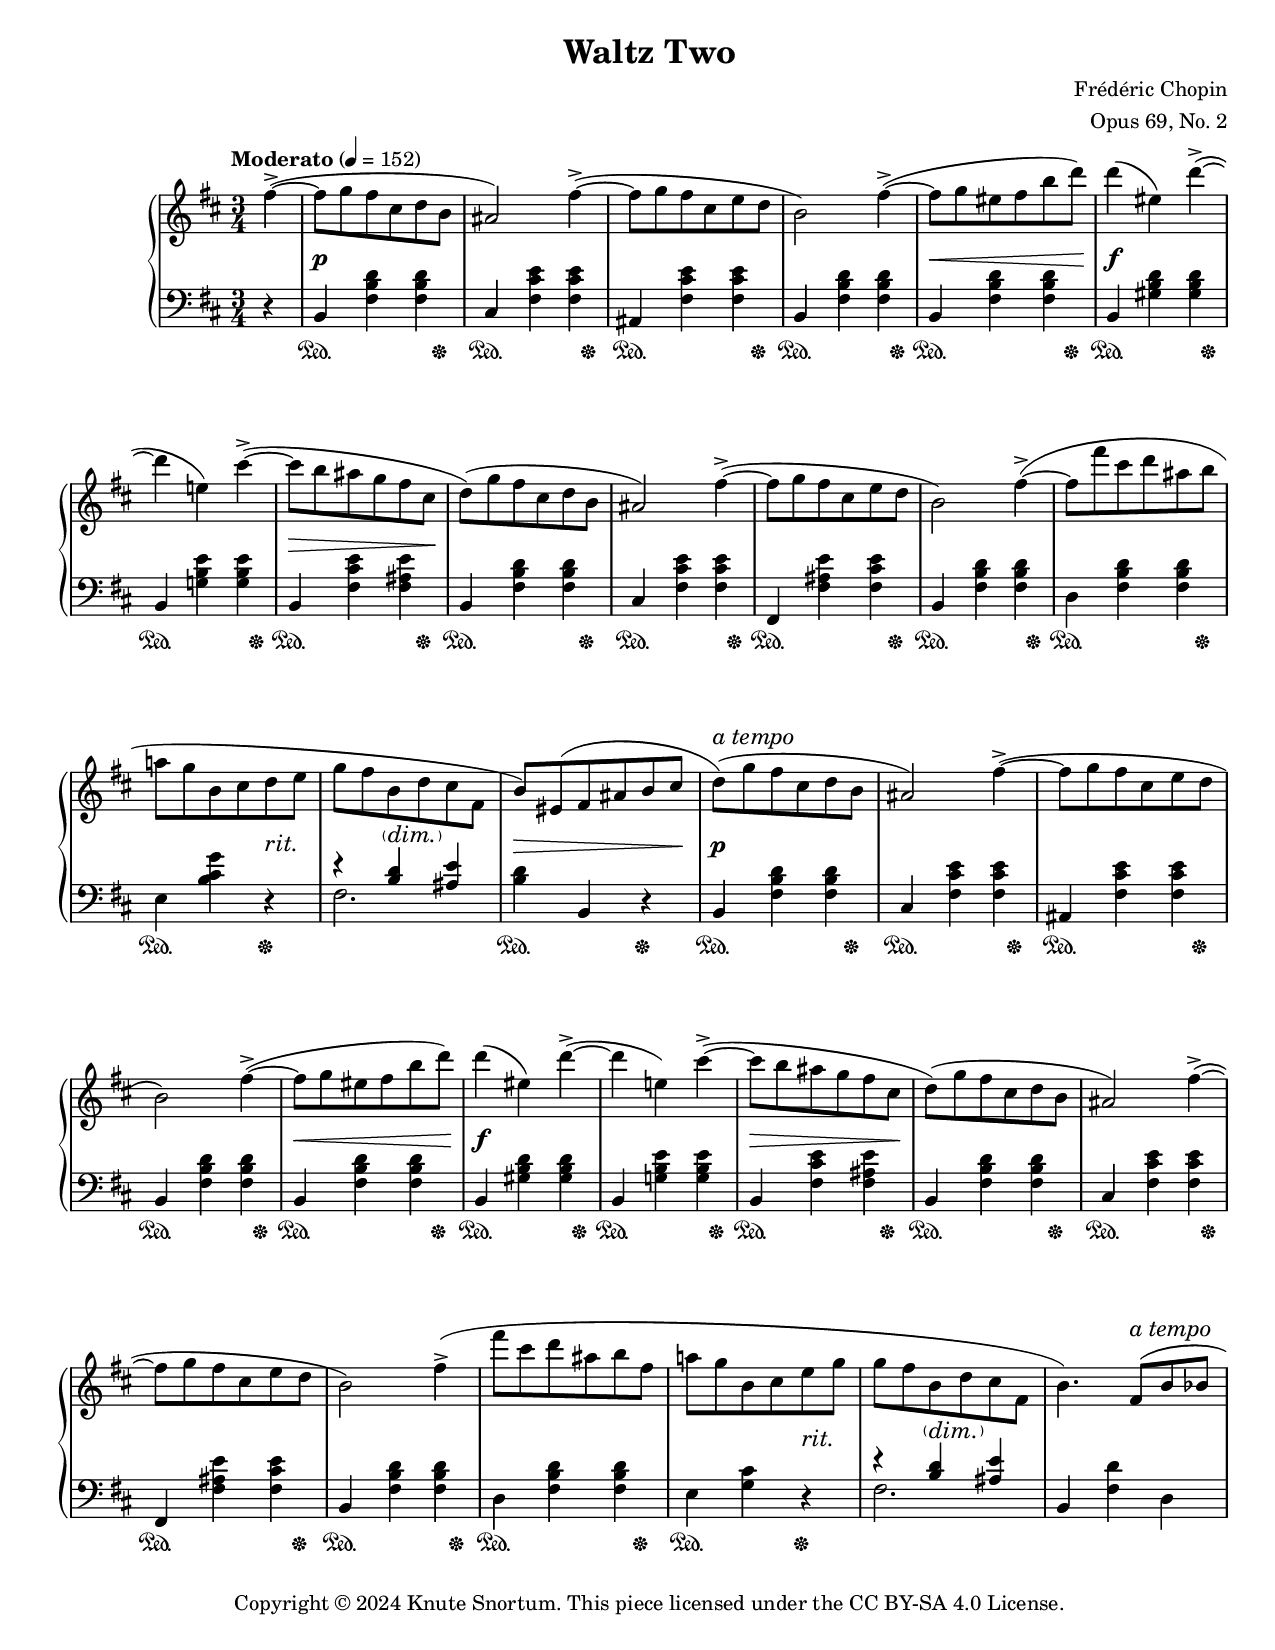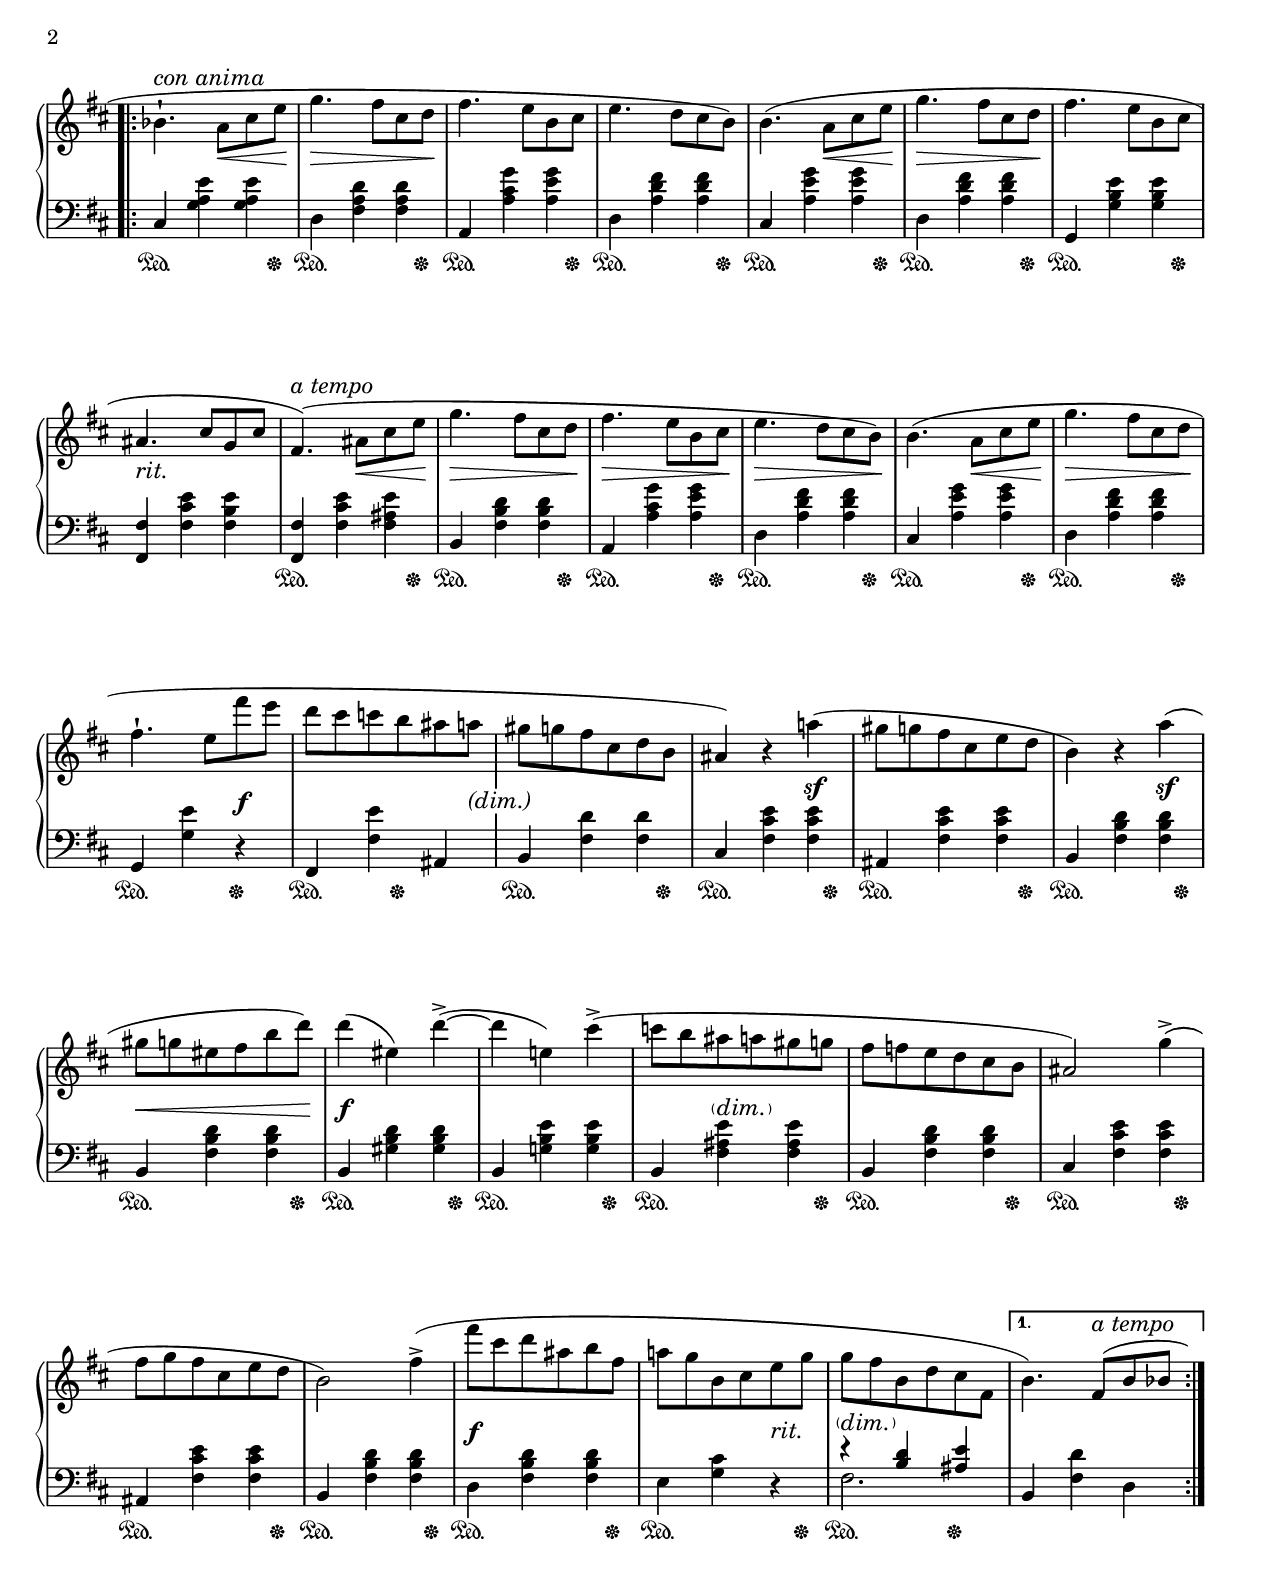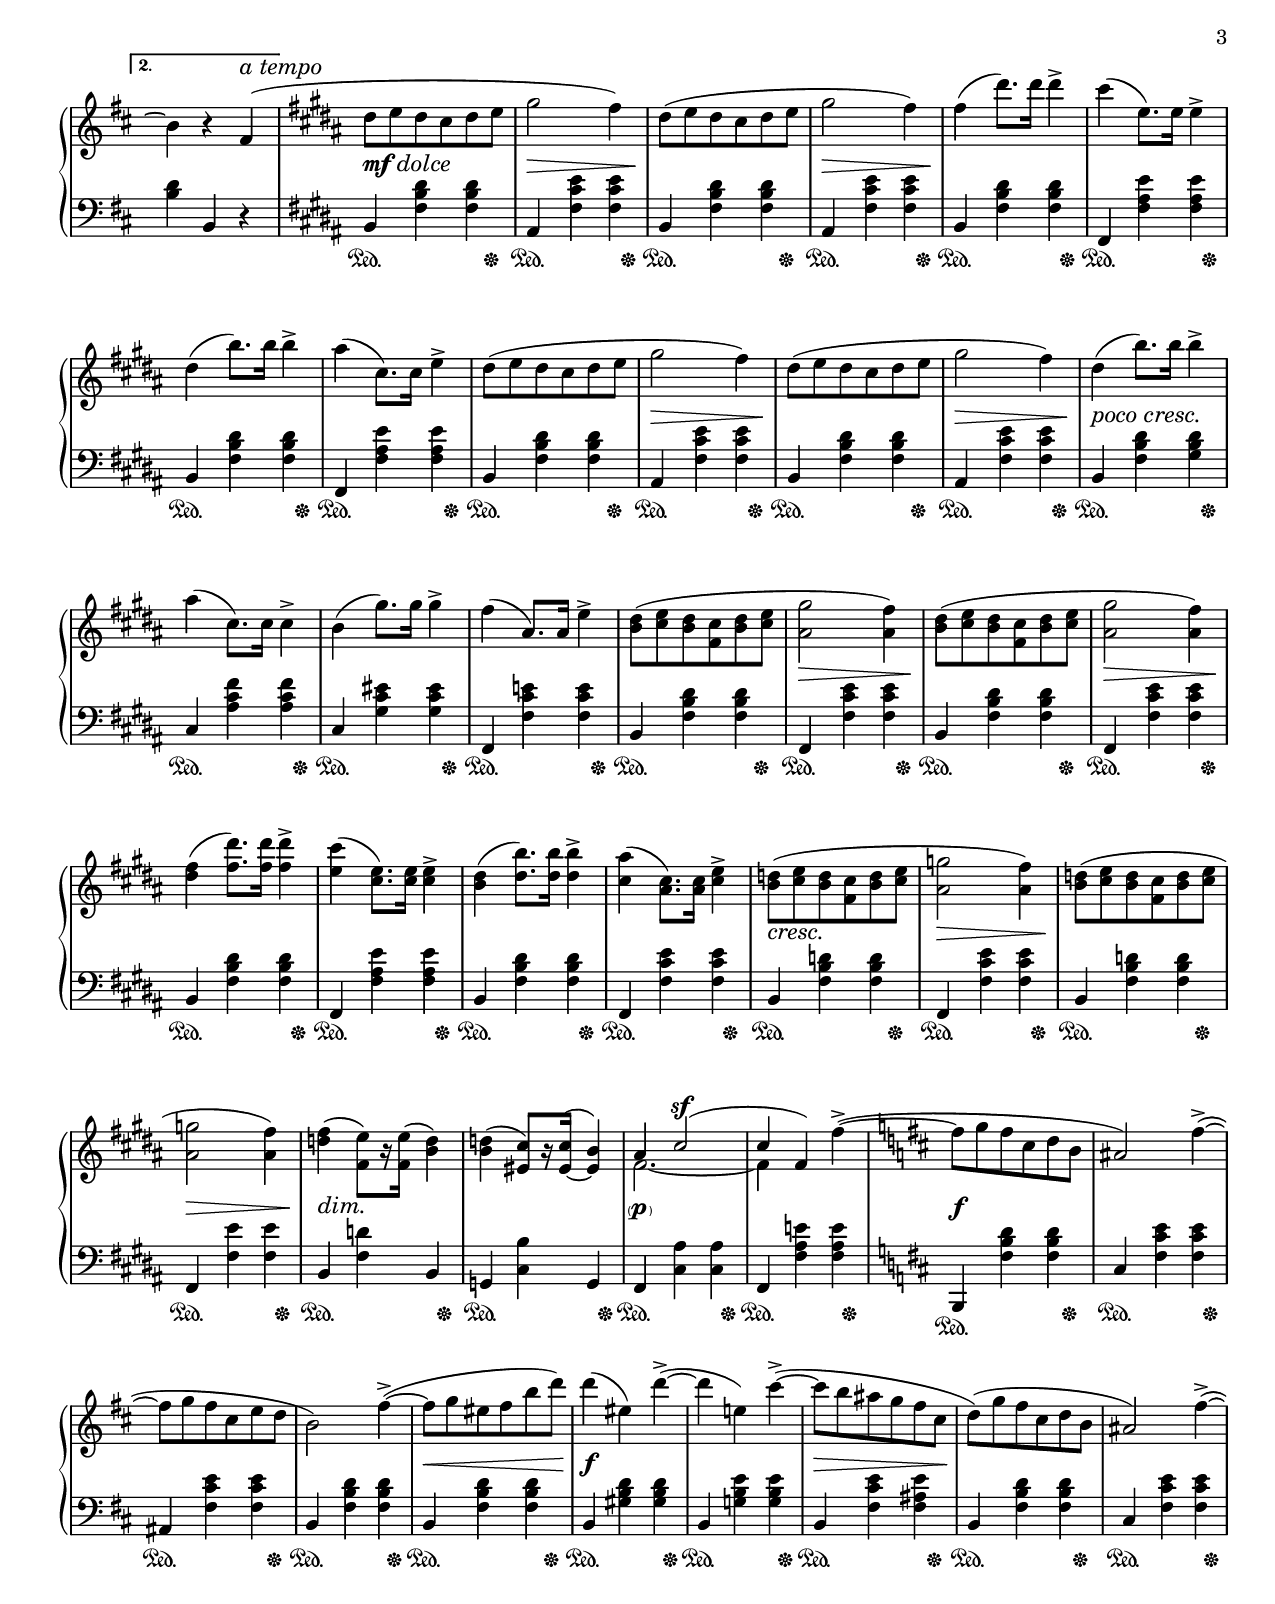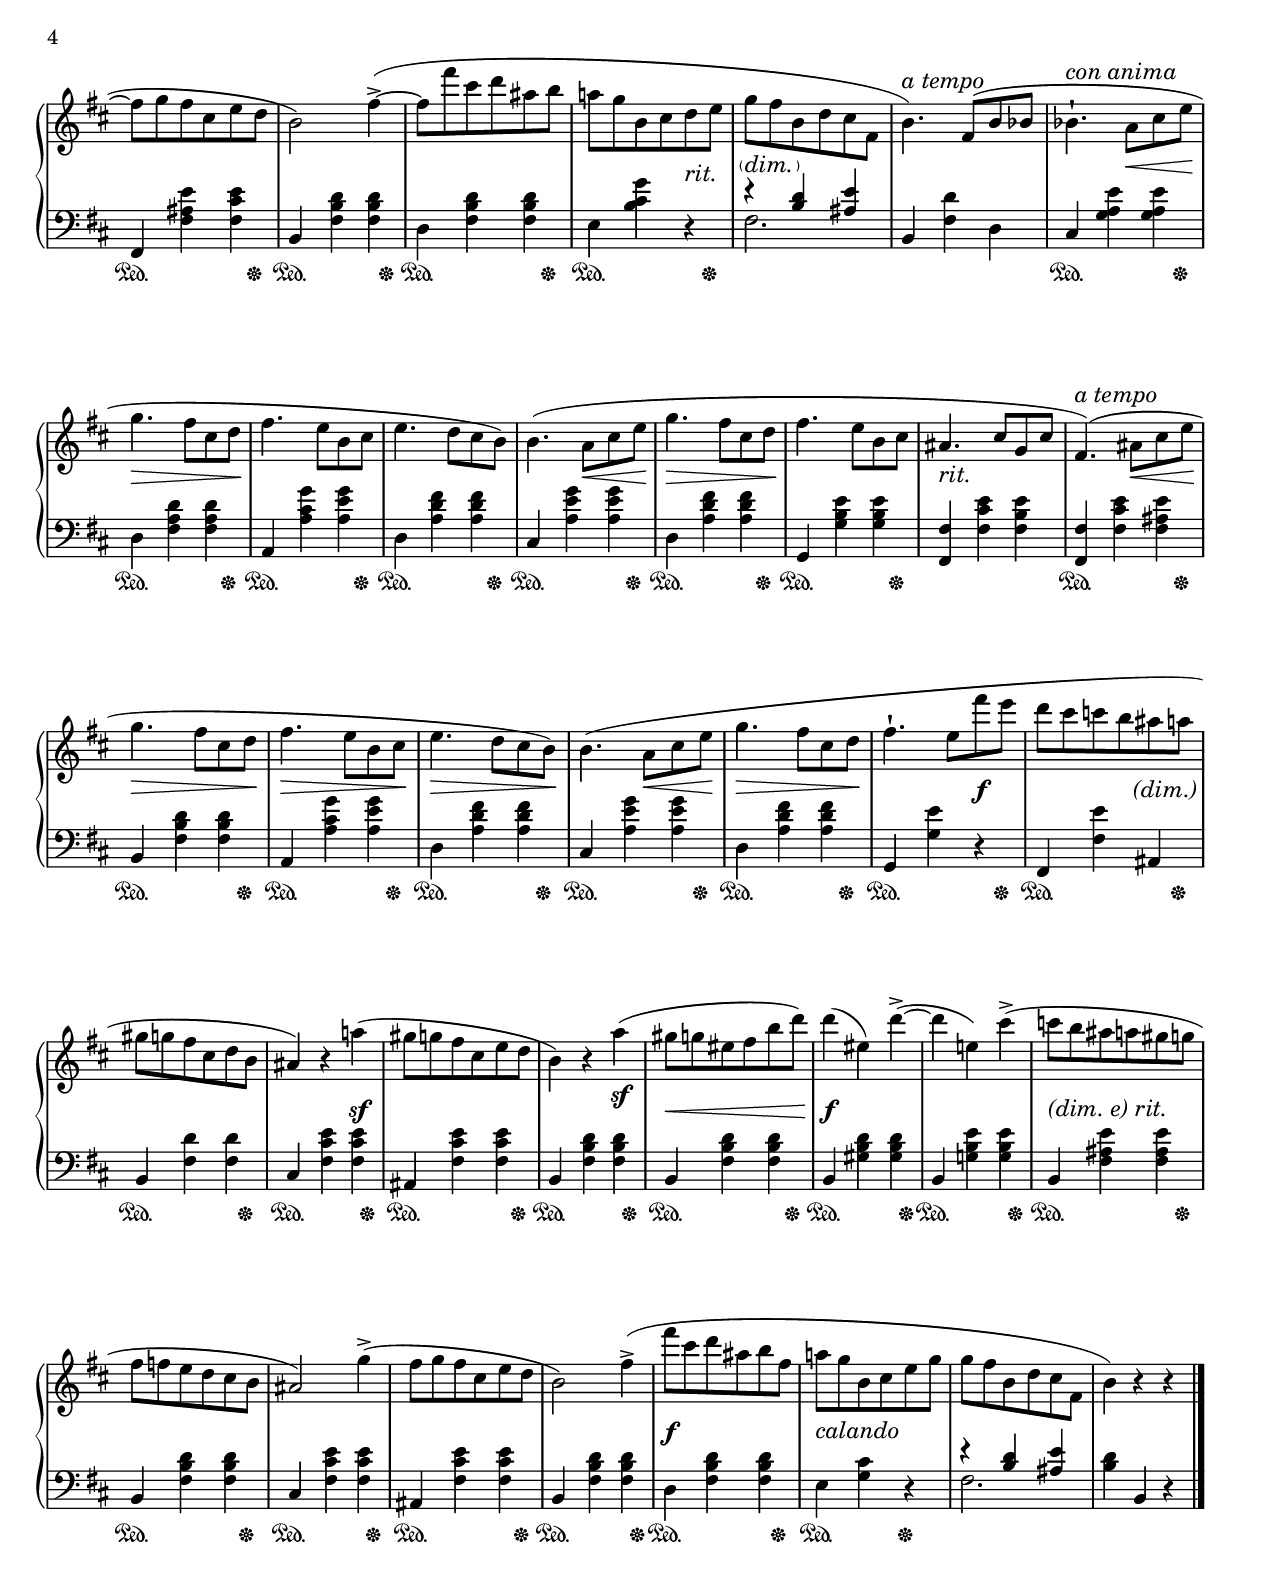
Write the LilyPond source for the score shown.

\version "2.24.0"

\version "2.24.0"

#(set-global-staff-size 18)

\header {
  title = ##f
  composer = ##f
  opus = ##f
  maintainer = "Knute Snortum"
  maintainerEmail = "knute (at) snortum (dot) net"
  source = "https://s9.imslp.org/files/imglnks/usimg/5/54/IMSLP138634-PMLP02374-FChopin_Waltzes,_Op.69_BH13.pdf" % SrcA
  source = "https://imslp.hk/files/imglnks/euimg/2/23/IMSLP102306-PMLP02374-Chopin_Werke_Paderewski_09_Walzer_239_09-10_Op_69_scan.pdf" % Urtext
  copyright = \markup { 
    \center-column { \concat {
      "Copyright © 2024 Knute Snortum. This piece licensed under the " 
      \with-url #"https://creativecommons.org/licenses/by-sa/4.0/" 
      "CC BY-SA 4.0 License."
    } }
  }
}

\paper {
  ragged-right = ##f
  ragged-last-bottom = ##f
  min-systems-per-page = 5

  system-system-spacing =
    #'((basic-distance . 8) 
       (minimum-distance . 4)
       (padding . 2)
       (stretchability . 60)) % defaults: 12, 8, 1, 60

  last-bottom-spacing = 
    #'((basic-distance . 6)
       (minimum-distance . 4)
       (padding . 3)
       (stretchability . 30)) % defaults 1, 0, 1, 30
    
  top-system-spacing.minimum-distance = 10
    
  #(set-paper-size "letter")
  
  two-sided = ##t
  inner-margin = 12\mm
  outer-margin = 8\mm
    
  tocTitleMarkup = \markup \huge \bold \column {
    \fill-line { "Table of Contents" }
    \hspace #1
  }
  tocItemMarkup = \tocItemWithDotsMarkup
  print-all-headers = ##t
}

\layout {
  \context {
    \Score
    \omit BarNumber
    \override Slur.details.free-head-distance = 0.5
  }
  \context {
    \Voice
    \override Tie.minimum-length = 3
    \override Slur.minimum-length = 3
  }
  % Helps keep dynamics from intersecting the span bar line.
  \context { 
    \Dynamics
    \consists Pure_from_neighbor_engraver
    \remove Bar_engraver
  }
}

% Better dynamic performance
\midi {
  \context {
    \Staff
    \consists "Dynamic_performer"
  }
  \context {
    \Voice
    \remove "Dynamic_performer"
  }
  \context {
    \Score
    midiMinimumVolume = #0.20
    midiMaximumVolume = #0.99
  }  
}

%...+....1....+....2....+....3....+....4....+....5....+....6....+....7....+....

\version "2.24.0"
\language "english"

\version "2.24.0"

%
% Scheme functions
%

makeSpanner =
#(define-music-function (mrkup) (markup?)
  #{
    \override TextSpanner.bound-details.left.text = #mrkup
    \override TextSpanner.bound-details.left.stencil-align-dir-y = 0.25
    \override TextSpanner.bound-details.left-broken.text = ##f
  #})

%
% Redefine
%

staffUp   = \change Staff = "upper"
staffDown = \change Staff = "lower"

sd = \sustainOn
su = \sustainOff

hideNoteHead = \once {
  \omit Stem
  \omit Dots
  \omit Flag
  \hideNotes
  \override NoteColumn.ignore-collision = ##t
}

tupletOff = {
  \omit TupletNumber
  \omit TupletBracket
}
tupletOn = {
  \undo \omit TupletNumber
  \undo \omit TupletBracket
}

underSlur = \tweak outside-staff-priority ##f \etc

pocoAPocoCresc = 
  \makeSpanner \markup \large \italic \whiteout \pad-markup #0.25 
  "poco a poco cresc."

%
% Markup
%

calando = \markup \large \italic calando
rit = \markup \large \italic rit.
dimParen = \markup \large \italic \whiteout \pad-markup #0.25 (dim.)
dimERit = \markup \large \italic "(dim. e) rit."
ten = \markup \large \italic ten.
dolce = \markup \large \italic dolce
aTempo = \markup \large \italic "a tempo"
conAmina = \markup \large \italic "con anima"
conForza = \markup \large \italic "con forza"
pocoCresc = \markup \large \italic "poco cresc."
pConEspressione = 
  \markup { \dynamic p \large \italic \whiteout "con espressione" } 
mfDolce = \markup { \dynamic mf \large \italic dolce }


%%% Positions and shapes %%%

slurShapeA = \shape #'((0 . -1) (0 . 1) (0 . 0) (0 . -2)) \etc
slurShapeB = \shape #'((0 . 0) (0 . 0) (2 . 0) (2 . 0)) \etc
slurShapeC = \shape #'((-1 . 1) (-1 . 1) (0 . 1) (0 . 1)) \etc
slurShapeD = \shape #'((0 . -1) (0 . 0) (0 . 0) (0 . -1)) \etc
slurShapeE = \shape #'(
                        ((0 . 2.5) (0 . 2) (0 . 0) (0 . 0))
                        ((0 . 0) (0 . 0) (0 . 0) (0 . 0))
                        ) \etc

%%% Music %%%

global = {
  \time 3/4
  \key b \minor
}

rightHand = \relative {
  \global
  \partial 4 fs''4->~( |
  fs8 g fs cs d b |
  as2) fs'4->~( |
  fs8 g fs cs e d |
  b2) fs'4->~( |
  fs8 g es fs b d) |
  d4( es,) d'->(~ |
  d4 e,!) cs'->(~ |
  cs8 b as g fs cs |
  
  \barNumberCheck 9
  d8)( g fs cs d b |
  as2) fs'4->~( |
  fs8 g fs cs e d |
  b2) fs'4->(~ |
  fs8 fs' cs d as b |
  a!8 g b, cs d e |
  g8 fs b, d cs fs, |
  b8) es,( fs as b cs |
  
  \barNumberCheck 17
  d8)(^\aTempo g fs cs d b |
  % like 2
  as2) fs'4->~( |
  fs8 g fs cs e d |
  b2) fs'4->~( |
  fs8 g es fs b d) |
  d4( es,) d'->(~ |
  d4 e,!) cs'->(~ |
  cs8 b as g fs cs |
  
  \barNumberCheck 25
  d8)( g fs cs d b |
  as2) fs'4->~( |
  fs8 g fs cs e d |
  b2) fs'4->-\slurShapeA ( |
  fs'8 cs d as b fs |
  a!8 g b, cs e g |
  g8 fs b, d cs fs, |
  b4.) fs8(^\aTempo b bf |
  
  \barNumberCheck 33
  % repeat volta in Urtext
  \repeat volta 2 {
    bf4.-!^\conAmina a8 cs e |
    g4. fs8 cs d |
    fs4. e8 b cs |
    e4. d8 cs b) |
    b4.( a8 cs e |
    g4. fs8 cs d |
    fs4. e8 b cs |
    as4. cs8 g cs |
    
    \barNumberCheck 41
    fs,4.)(^\aTempo as8 cs e |
    g4. fs8 cs d |
    fs4. e8 b cs |
    e4. d8 cs b) |
    b4.( a8 cs e |
    g4. fs8 cs d | 
    fs4.-! e8 fs' e | 
    d cs c b as a |
    
    \barNumberCheck 49
    gs g fs cs d b | 
    as4) r a'!( |
    gs8 g fs cs e d |
    b4) r a'( |
    gs8 g es fs b d) |
    d4( es,) d'->(~ |
    d4 e,!) cs'->( |
    c8 b as a gs g |
    
    \barNumberCheck 57
    fs8 f e d cs b |
    as2) g'4->( |
    fs8 g fs cs e d |
    b2) fs'4->-\slurShapeA ( |
    fs'8 cs d as b fs |
    a!8 g b, cs e g |
    g8 fs b, d cs fs, |
    \alternative {
      { b4.) fs8-\slurShapeB ^(^\aTempo b bf) | }
      { b4-\slurShapeC \repeatTie r fs(^\aTempo }
    }
  }
  
  \barNumberCheck 66
  \key b \major
  ds'8 e ds cs ds e |
  gs2 fs4) |
  ds8( e ds cs ds e |
  gs2 fs4) |
  fs4( ds'8.) ds16 ds4-> |
  cs4( e,8.) e16 e4-> |
  ds4( b'8.) b16 b4-> |
  as4( cs,8.) cs16 e4-> |
  
  \barNumberCheck 74
  ds8( e ds cs ds e |
  gs2 fs4) |
  ds8( e ds cs ds e |
  gs2 fs4) |
  ds4( b'8.) b16 b4-> |
  as4( cs,8.) cs16 cs4-> |
  b4( gs'8.) gs16 gs4-> |
  fs4( as,8.) as16 e'4-> |
  
  \barNumberCheck 82
  <b ds>8( <cs e> <b ds> <fs cs'> <b ds> <cs e> |
  <as gs'>2 <as fs'>4) |
  <b ds>8( <cs e> <b ds> <fs cs'> <b ds> <cs e> |
  <as gs'>2 <as fs'>4) |
  <ds fs>4( <fs ds'>8.) q16 q4-> |
  <e cs'>4( <cs e>8.) q16 q4-> |
  <b ds>4( <ds b'>8.) q16 q4-> |
  <cs as'>4( <as cs>8.) q16 <cs e>4-> |
  
  \barNumberCheck 90
  <b d>8( <cs e> <b d> <fs cs'> <b d> <cs e> |
  <as g'>2 <as fs'>4) |
  <b d>8( <cs e> <b d> <fs cs'> <b d> <cs e> |
  <as g'>2 <as fs'>4) |
  <d fs>4( <fs, e'>8[) r16 q16]( <b d>4) |
  <b d>4( <es,cs'>8[) r16 q]^(~ <es b'>4) |
  << { as4 cs2(^\sf | cs4 fs,) } \\ { fs2.~ | fs4 s4 } >> fs'->(~ |
  
  \barNumberCheck 98
  \key b \minor
  fs8 g fs cs d b |
  % like 2
  as2) fs'4->~( |
  fs8 g fs cs e d |
  b2) fs'4->~( |
  fs8 g es fs b d) |
  d4( es,) d'->(~ |
  d4 e,!) cs'->(~ |
  cs8 b as g fs cs |
  
  \barNumberCheck 106
  % like 9
  d8)( g fs cs d b |
  as2) fs'4->~( |
  fs8 g fs cs e d |
  b2) fs'4->-\slurShapeA (~ |
  fs8 fs' cs d as b |
  a!8 g b, cs d e |
  g8 fs b, d cs fs, |
  b4.)^\aTempo fs8( b bf |
  
  \barNumberCheck 114
  % like 33
  bf4.-!^\conAmina a8 cs e |
  g4. fs8 cs d |
  fs4. e8 b cs |
  e4. d8 cs b) |
  b4.-\slurShapeD ( a8 cs e |
  g4. fs8 cs d |
  fs4. e8 b cs |
  as4. cs8 g cs |
  
  \barNumberCheck 122
  % like 41
  fs,4.)-\slurShapeE (^\aTempo as8 cs e |
  g4. fs8 cs d |
  fs4. e8 b cs |
  e4. d8 cs b) |
  b4.( a8 cs e |
  g4. fs8 cs d |
  fs4.-! e8 fs' e |
  d cs c b as a |
  
  \barNumberCheck 130
  % like 49
  gs g fs cs d b |
  as4) r a'!( |
  gs8 g fs cs e d |
  b4) r a'( |
  gs8 g es fs b d) |
  d4( es,) d'->(~ |
  d4 e,!) cs'->( |
  c8 b as a gs g |
  
  \barNumberCheck 138
  % like 57
  fs8 f e d cs b |
  as2) g'4->( |
  fs8 g fs cs e d |
  b2) fs'4->-\slurShapeA ( |
  fs'8 cs d as b fs |
  a!8 g b, cs e g |
  g8 fs b, d cs fs, |
  b4) r r |
  \bar "|."
}

leftHand = \relative {
  \global
  \clef bass
  \partial 4 r4 |
  b,4 <fs' b d> q |
  cs4 <fs cs' e> q |
  % beats 2 and 3, cs in chord, not as, Urtext
  as,4 <fs' cs' e> q |
  b,4 <fs' b d> q |
  b,4 <fs' b d> q |
  b,4 <gs' b d> q |
  b,4 <g'! b e> q |
  b,4 <fs' cs' e> <fs as e'> |
  
  \barNumberCheck 9
  b,4 <fs' b d> q |
  cs4 <fs cs' e> q |
  fs,4 <fs' as e'> <fs cs' e> |
  b,4 <fs' b d> q |
  d4 <fs b d> q |
  e4 <b' cs g'> r |
  << { r4 <b d> <as e'> } \\ { fs2. } >> |
  <b d>4 b, r |
  
  \barNumberCheck 17
  % almost like 1
  b4 <fs' b d> q |
  cs4 <fs cs' e> q |
  % beat 3, cs in chord, not as, Urtext
  as,4 <fs' cs' e> q  |
  b,4 <fs' b d> q |
  b,4 <fs' b d> q |
  b,4 <gs' b d> q |
  b,4 <g'! b e> q |
  b,4 <fs' cs' e> <fs as e'> |
  
  \barNumberCheck 25
  b,4 <fs' b d> q |
  cs4 <fs cs' e> q |
  fs,4 <fs' as e'> <fs cs' e> |
  b,4 <fs' b d> q |
  d4 <fs b d> q |
  e4 <g cs> r |
  << { r4 <b d> <as e'> } \\ { fs2. } >> |
  b,4 <fs' d'> d |
  
  \barNumberCheck 33
  \repeat volta 2 {
    cs4 <g' a e'> q |
    d4 <fs a d> q |
    % beat 3, cs in chord, not as, Urtext
    a,4 <a' cs g'> <a e' g> |
    d,4 <a' d fs> q |
    cs,4 <a' e' g> q |
    d,4 <a' d fs> q |
    g,4 <g' b e> q |
    <fs, fs'>4 <fs' cs' e> <fs b e> |
    
    \barNumberCheck 41
    <fs, fs'>4 <fs' cs' e> <fs as e'> |
    b,4 <fs' b d> q |
    % beat 3, cs in chord, not as, Urtext
    a,4 <a' cs g'> <a e' g> |
    d,4 <a' d fs> q |
    cs,4 <a' e' g> q |
    d,4 <a' d fs> q |
    g,4 <g' e'> r |
    fs,4 <fs' e'> as, |
    
    \barNumberCheck 49
    b4 <fs' d'> q |
    cs4 <fs cs' e> q |
    as,4 <fs' cs' e> q |
    b,4 <fs' b d> q |
    b,4 <fs' b d> q |
    b,4 <gs' b d> q |
    b,4 <g'! b e> q |
    b,4 <fs' as e'> q |
    
    \barNumberCheck 57
    b,4 <fs' b d> q |
    cs4 <fs cs' e> q |
    as,4 <fs' cs' e> q |
    b,4 <fs' b d> q |
    d4 <fs b d> q |
    e4 <g cs> r |
    << { r4 <b d> <as e'> } \\ { fs2. } >> |
    \alternative {
      { b,4 <fs' d'> d | }
      { <b' d> b, r }
    }
  }
  
  \barNumberCheck 66
  \key b \major
  b4 <fs' b ds> q |
  as,4 <fs' cs' e> q |
  b,4 <fs' b ds> q |
  as,4 <fs' cs' e> q |
  b,4 <fs' b ds> q |
  fs,4 <fs' as e'> q |
  b,4 <fs' b ds> q |
  fs,4 <fs' as e'> q |
  
  \barNumberCheck 74
  b,4 <fs' b ds> q |
  as,4 <fs' cs' e> q |
  b,4 <fs' b ds> q |
  as,4 <fs' cs' e> q |
  b,4 <fs' b ds> <gs b ds> |
  cs,4 <as' cs fs> q |
  cs,4 <gs' cs es> q |
  fs,4 <fs' cs' e!> q |
  
  \barNumberCheck 82
  b,4 <fs' b ds> q |
  fs, <fs' cs' e> q |
  b,4 <fs' b ds> q |
  fs, <fs' cs' e> q |
  b,4 <fs' b ds> q |
  % beat 2 and 3, as in chord, not cs, Urtext
  fs, <fs' as e'> q |
  b,4 <fs' b ds> q |
  fs, <fs' cs' e> q |
  
  \barNumberCheck 90
  b,4 <fs' b d> q |
  fs, <fs' cs' e> q |
  b,4 <fs' b d> q |
  fs, <fs' e'> q |
  b,4 <fs' d'> b, |
  % measures 95, 96 follow Urtext
  g4 <cs b'> g |
  fs4 <cs' as'> q |
  fs,4 <fs' as e'!> q |
  
  \barNumberCheck 98
  \key b \minor
  b,,4 <fs'' b d> q |
  % like 2
  cs4 <fs cs' e> q |
  % beats 2 and 3, cs in chord, not as, Urtext
  as,4 <fs' cs' e> q |
  b,4 <fs' b d> q |
  b,4 <fs' b d> q |
  b,4 <gs' b d> q |
  b,4 <g'! b e> q |
  b,4 <fs' cs' e> <fs as e'> |
  
  \barNumberCheck 106
  % like 9
  b,4 <fs' b d> q |
  cs4 <fs cs' e> q |
  fs,4 <fs' as e'> <fs cs' e> |
  b,4 <fs' b d> q |
  d4 <fs b d> q |
  e4 <b' cs g'> r |
  << { r4 <b d> <as e'> } \\ { fs2. } >> |
  b,4 <fs' d'> d |
  
  \barNumberCheck 114
  % like 33
  cs4 <g' a e'> q |
  d4 <fs a d> q |
  % beat 3, cs in chord, not as, Urtext
  a,4 <a' cs g'> <a e' g> |
  d,4 <a' d fs> q |
  cs,4 <a' e' g> q |
  d,4 <a' d fs> q |
  g,4 <g' b e> q |
  <fs, fs'>4 <fs' cs' e> <fs b e> |
  
  \barNumberCheck 122
  % like 41
  <fs, fs'>4 <fs' cs' e> <fs as e'> |
  b,4 <fs' b d> q |
  a,4 <a' cs g'> <a e' g> |
  d,4 <a' d fs> q |
  cs,4 <a' e' g> q |
  d,4 <a' d fs> q |
  g,4 <g' e'> r |
  fs,4 <fs' e'> as, |
  
  \barNumberCheck 130
  % like 49 
  b4 <fs' d'> q |
  cs4 <fs cs' e> q |
  as,4 <fs' cs' e> q |
  b,4 <fs' b d> q |
  b,4 <fs' b d> q |
  b,4 <gs' b d> q |
  b,4 <g'! b e> q |
  b,4 <fs' as e'> q |
  
  \barNumberCheck 138
  % like 57
  b,4 <fs' b d> q |
  cs4 <fs cs' e> q |
  % beat 2, cs in chord, not as, Urtext
  as,4 <fs' cs' e> q |
  b,4 <fs' b d> q |
  d4 <fs b d> q |
  e4 <g cs> r |
  << { r4 <b d> <as e'> } \\ { fs2. } >> |
  <b d>4 b, r |
}

dynamics = {
  \override TextScript.Y-offset = -0.5
  \override DynamicTextSpanner.style = #'none
  \partial 4 s4 |
  s2.\p |
  s2. * 3 |
  s2\< s8 s\! |
  s2.\f |
  s2. |
  s2\> s8 s\! |
  
  \barNumberCheck 9
  s2. * 5 |
  s2 s4^\rit |
  s4 s2-\tweak Y-offset 1 ^\parenthesize^\dim |
  s2\> s8 s\! |
  
  \barNumberCheck 17
  % like 1
  s2.\p |
  s2. * 3 |
  s2\< s8 s\! |
  s2.\f |
  s2. |
  s2\> s8 s\! |
  
  \barNumberCheck 25
  s2. * 5 |
  s2 s4^\rit |
  s4 s2-\tweak Y-offset 1 \parenthesize\dim |
  s2.\! |
  
  \barNumberCheck 33
  \repeat volta 2 {
    s4. s4\< s8\! |
    s2\> s8 s\! |
    s2. * 2 |
    s4. s4\< s8\! |
    s2\> s8 s\! |
    s2. |
    s2.^\rit |
    
    \barNumberCheck 41
    s4. s4\< s8\! |
    s2\> s8 s\! |
    s2\> s8 s\! |
    s2\> s8 s\! |
    s4. s4\< s8\! |
    s2\> s8 s\! |
    s2 s4\f |
    s2 s8 s^\dimParen |
    
    \barNumberCheck 49
    s2. |
    s2 s4-\tweak Y-offset 1 \sf |
    \tag layout { s2. } \tag midi { s2.\f } |
    s2 s4-\tweak Y-offset 1 \sf |
    \tag layout { s2\< } \tag midi { s2\f\< } s8 s\! |
    s2.\f |
    s2. |
    s4 s2\parenthesize\dim |
    
    \barNumberCheck 57
    s2. |
    s2.\! |
    s2. * 2 |
    s2.\f |
    s2 s4^\rit |
    s2.-\tweak Y-offset 1 \parenthesize\dim |
    \alternative {
      { s4 s2\! | }
      { s4 s2\! | }
    }
  }
  
  \barNumberCheck 66
  % key of b major
  s2.^\mfDolce |
  s2\> s8 s\! |
  s2. |
  s2\> s8 s\! |
  s2. * 4 |
  
  \barNumberCheck 74
  s2. |
  s2\> s8 s\! |
  s2. |
  s2\> s8 s\! |
  s2.^\pocoCresc |
  s2. * 3 |
  
  \barNumberCheck 82
  s2. |
  s2\> s8 s\! |
  s2. |
  s2\> s8 s\! |
  s2. * 4 |
  
  \barNumberCheck 90
  s2.\cresc |
  s2\> s8 s\! |
  s2. |
  s2\> s8 s\! |
  s2.\dim |
  s2. |
  s2.\parenthesize\p |
  s2. |
  
  \barNumberCheck 98
  % key of b minor
  s2.\f |
  s2. * 3 |
  s2\< s8 s\! |
  s2.\f |
  s2. |
  s2\> s8 s\! |
  
  \barNumberCheck 106
  s2. * 5 |
  s2 s4-\tweak Y-offset -1.5 ^\rit |
  s2.\parenthesize\dim |
  s2.\! |
  
  \barNumberCheck 114
  % like 33
  s4. s4\< s8\! |
  s2\> s8 s\! |
  s2. * 2 |
  s4. s4\< s8\! |
  s2\> s8 s\! |
  s2. |
  s2.^\rit |
  
  \barNumberCheck 122
  % like 41
  s4. s4\< s8\! |
  s2\> s8 s\! |
  s2\> s8 s\! |
  s2\> s8 s\! |
  s4. s4\< s8\! |
  s2\> s8 s\! |
  s2 s4-\tweak Y-offset -1 \f |
  s4.. s16-\tweak Y-offset -1 ^\dimParen s4 |
  
  \barNumberCheck 130
  % like 49
   s2. |
   s2 s4\sf |
  \tag layout { s2. } \tag midi { s2.\f } |
  s2 s4-\tweak Y-offset 1 \sf |
  \tag layout { s2\< } \tag midi { s2\f\< } s8 s\! |
  s2.\f |
  s2. |
  s2.^\dimERit
  
  \barNumberCheck 138
  s2. * 4 |
  s2.\f |
  s2.^\calando |
  s2. * 2 |
}

tempi = {
  \tempo "Moderato" 4 = 152
  \partial 4 s4 |
  \set Score.tempoHideNote = ##t
  s2. * 8 |
  
  \barNumberCheck 9
  s2. * 5 |
  s2 \tempo 4 = 144 s4 |
  s2. |
  \tempo 4= 138
  s2. |
  
  \barNumberCheck 17
  \tempo 4 = 152
  s2. * 8 |
  
  \barNumberCheck 25
  s2. * 5 |
  s2 \tempo 4 = 138 s4 |
  s2. |
  s4. \tempo 4 = 152 s |
  
  \repeat volta 2 {
    \tempo 4 = 160
    \barNumberCheck 33
    s2. * 7 |
    \tempo 4 = 138
    s2. |
    
    \barNumberCheck 41
    \tempo 4 = 160
    s2. * 8 |
    
    \barNumberCheck 49
    s2. * 8 |
    
    \barNumberCheck 57
    s2. * 5 |
    s2 \tempo 4 = 138 s4 |
    s2. |
    \alternative {
      { s4. \tempo 4 = 160 s | }
      { s2 \tempo 4 = 152 s4 | }
    }
  }
  
  \barNumberCheck 66
  s2. * 8 |
  
  \barNumberCheck 74
  s2. * 8 |
  
  \barNumberCheck 82
  s2. * 8 |
  
  \barNumberCheck 90
  s2. * 8 |
  
  \barNumberCheck 98
  s2. * 8 |
  
  \barNumberCheck 106
  s2. * 5 |
  s2 \tempo 4 = 138 s4 |
  s2. |
  \tempo 4 = 152
  s2. |
  
  \barNumberCheck 114
  \tempo 4 = 160
  s2. * 7 |
  \tempo 4 = 138
  s2. |
  
  \barNumberCheck 122
  \tempo 4 = 160
  s2. * 7 |
  \tempo 4 = 138
  s2. |
  
  \barNumberCheck 130
  \tempo 4 = 152
  s2. * 8 |
  
  \barNumberCheck 138
  s2. * 5 |
  \tempo 4 = 144
  s2. |
  \tempo 4 = 138
  s2. |
  \tempo 4 = 126
  s2. |
}

pedal = {
  \partial 4 s4 |
  s2\sd s8 s\su |
  s2\sd s8 s\su |
  s2\sd s8 s\su |
  s2\sd s8 s\su |
  s2\sd s8 s\su |
  s2\sd s8 s\su |
  s2\sd s8 s\su |
  s2\sd s8 s\su |
  
  \barNumberCheck 9
  s2\sd s8 s\su |
  s2\sd s8 s\su |
  s2\sd s8 s\su |
  s2\sd s8 s\su |
  s2\sd s8 s\su |
  s2\sd s4\su |
  s2. |
  s2\sd s4\su |
  
  \barNumberCheck 17
  s2\sd s8 s\su |
  s2\sd s8 s\su |
  s2\sd s8 s\su |
  s2\sd s8 s\su |
  s2\sd s8 s\su |
  s2\sd s8 s\su |
  s2\sd s8 s\su |
  s2\sd s8 s\su |
  
  \barNumberCheck 25
  s2\sd s8 s\su |
  s2\sd s8 s\su |
  s2\sd s8 s\su |
  s2\sd s8 s\su |
  s2\sd s8 s\su |
  s2\sd s4\su |
  s2. * 2 |
  
  \barNumberCheck 33
  \repeat volta 2 {
    s2\sd s8 s\su |
    s2\sd s8 s\su |
    s2\sd s8 s\su |
    s2\sd s8 s\su |
    s2\sd s8 s\su |
    s2\sd s8 s\su |
    s2\sd s8 s\su |
    s2. |
    
    \barNumberCheck 41
    s2\sd s8 s\su |
    s2\sd s8 s\su |
    s2\sd s8 s\su |
    s2\sd s8 s\su |
    s2\sd s8 s\su |
    s2\sd s8 s\su |
    s2\sd s4\su |
    s4.\sd s\su |
    
    \barNumberCheck 49
    s2\sd s8 s\su |
    s2\sd s8 s\su |
    s2\sd s8 s\su |
    s2\sd s8 s\su |
    s2\sd s8 s\su |
    s2\sd s8 s\su |
    s2\sd s8 s\su |
    s2\sd s8 s\su |
    
    \barNumberCheck 57
    s2\sd s8 s\su |
    s2\sd s8 s\su |
    s2\sd s8 s\su |
    s2\sd s8 s\su |
    s2\sd s8 s\su |
    s2\sd s8 s\su |
    s2\sd s4\su |
    \alternative {
      { s2. | }
      { s2. | }
    }
  }
  
  \barNumberCheck 66
  % key of b major
  s2\sd s8 s\su |
  s2\sd s8 s\su |
  s2\sd s8 s\su |
  s2\sd s8 s\su |
  s2\sd s8 s\su |
  s2\sd s8 s\su |
  s2\sd s8 s\su |
  s2\sd s8 s\su |
  
  \barNumberCheck 74
  s2\sd s8 s\su |
  s2\sd s8 s\su |
  s2\sd s8 s\su |
  s2\sd s8 s\su |
  s2\sd s8 s\su |
  s2\sd s8 s\su |
  s2\sd s8 s\su |
  s2\sd s8 s\su |
  
  \barNumberCheck 82
  s2\sd s8 s\su |
  s2\sd s8 s\su |
  s2\sd s8 s\su |
  s2\sd s8 s\su |
  s2\sd s8 s\su |
  s2\sd s8 s\su |
  s2\sd s8 s\su |
  s2\sd s8 s\su |
  
  \barNumberCheck 90
  s2\sd s8 s\su |
  s2\sd s8 s\su |
  s2\sd s8 s\su |
  s2\sd s8 s\su |
  s2\sd s8 s\su |
  s2\sd s8 s\su |
  s2\sd s8 s\su |
  s2\sd s8 s\su |
  
  \barNumberCheck 98
  % key of b minor
  s2-\tweak Y-offset -1.5 \sd s8 s\su |
  s2\sd s8 s\su |
  s2\sd s8 s\su |
  s2\sd s8 s\su |
  s2\sd s8 s\su |
  s2\sd s8 s\su |
  s2\sd s8 s\su |
  s2\sd s8 s\su |
  
  \barNumberCheck 106
  s2\sd s8 s\su |
  s2\sd s8 s\su |
  s2\sd s8 s\su |
  s2\sd s8 s\su |
  s2\sd s8 s\su |
  s2\sd s8 s\su |
  s2. * 2 |
  
  \barNumberCheck 114
  s2\sd s8 s\su |
  s2\sd s8 s\su |
  s2\sd s8 s\su |
  s2\sd s8 s\su |
  s2\sd s8 s\su |
  s2\sd s8 s\su |
  s2\sd s8 s\su |
  s2. |
  
  \barNumberCheck 122
  s2\sd s8 s\su |
  s2\sd s8 s\su |
  s2\sd s8 s\su |
  s2\sd s8 s\su |
  s2\sd s8 s\su |
  s2\sd s8 s\su |
  s2\sd s8 s\su |
  s2\sd s8 s\su |
  
  \barNumberCheck 130
  s2\sd s8 s\su |
  s2\sd s8 s\su |
  s2\sd s8 s\su |
  s2\sd s8 s\su |
  s2\sd s8 s\su |
  s2\sd s8 s\su |
  s2\sd s8 s\su |
  s2\sd s8 s\su |
  
  \barNumberCheck 138
  s2\sd s8 s\su |
  s2\sd s8 s\su |
  s2\sd s8 s\su |
  s2\sd s8 s\su |
  s2\sd s8 s\su |
  s2\sd s4\su |
  s2. * 2 |
}

forceBreaks = {
  % page 1
  \partial 4 s4 |
  \repeat unfold 5 { s2.\noBreak } s2.\break\noPageBreak
  \repeat unfold 6 { s2.\noBreak } s2.\break\noPageBreak
  \repeat unfold 5 { s2.\noBreak } s2.\break\noPageBreak
  \repeat unfold 6 { s2.\noBreak } s2.\break\noPageBreak
  \repeat unfold 5 { s2.\noBreak } s2.\pageBreak
  
  % page 2
  \repeat unfold 6 { s2.\noBreak } s2.\break\noPageBreak
  \repeat unfold 6 { s2.\noBreak } s2.\break\noPageBreak
  \repeat unfold 5 { s2.\noBreak } s2.\break\noPageBreak
  \repeat unfold 5 { s2.\noBreak } s2.\break\noPageBreak
  \repeat unfold 5 { s2.\noBreak } s2.\pageBreak
  
  % page 3
  \repeat unfold 6 { s2.\noBreak } s2.\break\noPageBreak
  \repeat unfold 6 { s2.\noBreak } s2.\break\noPageBreak
  \repeat unfold 6 { s2.\noBreak } s2.\break\noPageBreak
  \repeat unfold 6 { s2.\noBreak } s2.\break\noPageBreak
  \repeat unfold 6 { s2.\noBreak } s2.\break\noPageBreak
  \repeat unfold 7 { s2.\noBreak } s2.\pageBreak
  
  % page 4
  \repeat unfold 6 { s2.\noBreak } s2.\break\noPageBreak
  \repeat unfold 7 { s2.\noBreak } s2.\break\noPageBreak
  \repeat unfold 6 { s2.\noBreak } s2.\break\noPageBreak
  \repeat unfold 7 { s2.\noBreak } s2.\break\noPageBreak
}

waltzTwoNotes =
\score {
  \header {
    title = "Waltz Two"
    composer = "Frédéric Chopin"
    opus = "Opus 69, No. 2"
  }
  \keepWithTag layout  
  \new PianoStaff <<
    \new Staff = "upper" \rightHand
    \new Dynamics \dynamics
    \new Staff = "lower" \leftHand
    \new Dynamics \pedal
    \new Dynamics \tempi
    \new Devnull \forceBreaks
  >>
  \layout {}
}

\include "articulate.ly"

waltzTwoMidi =
\book {
  \bookOutputName "waltz-op69-no2"
  \score {
    \keepWithTag midi
    \articulate <<
      \new Staff = "upper" << \rightHand \dynamics \pedal \tempi >>
      \new Staff = "lower" << \leftHand \dynamics \pedal \tempi >>
    >>
    \midi {}
  }
}


\waltzTwoNotes
\waltzTwoMidi